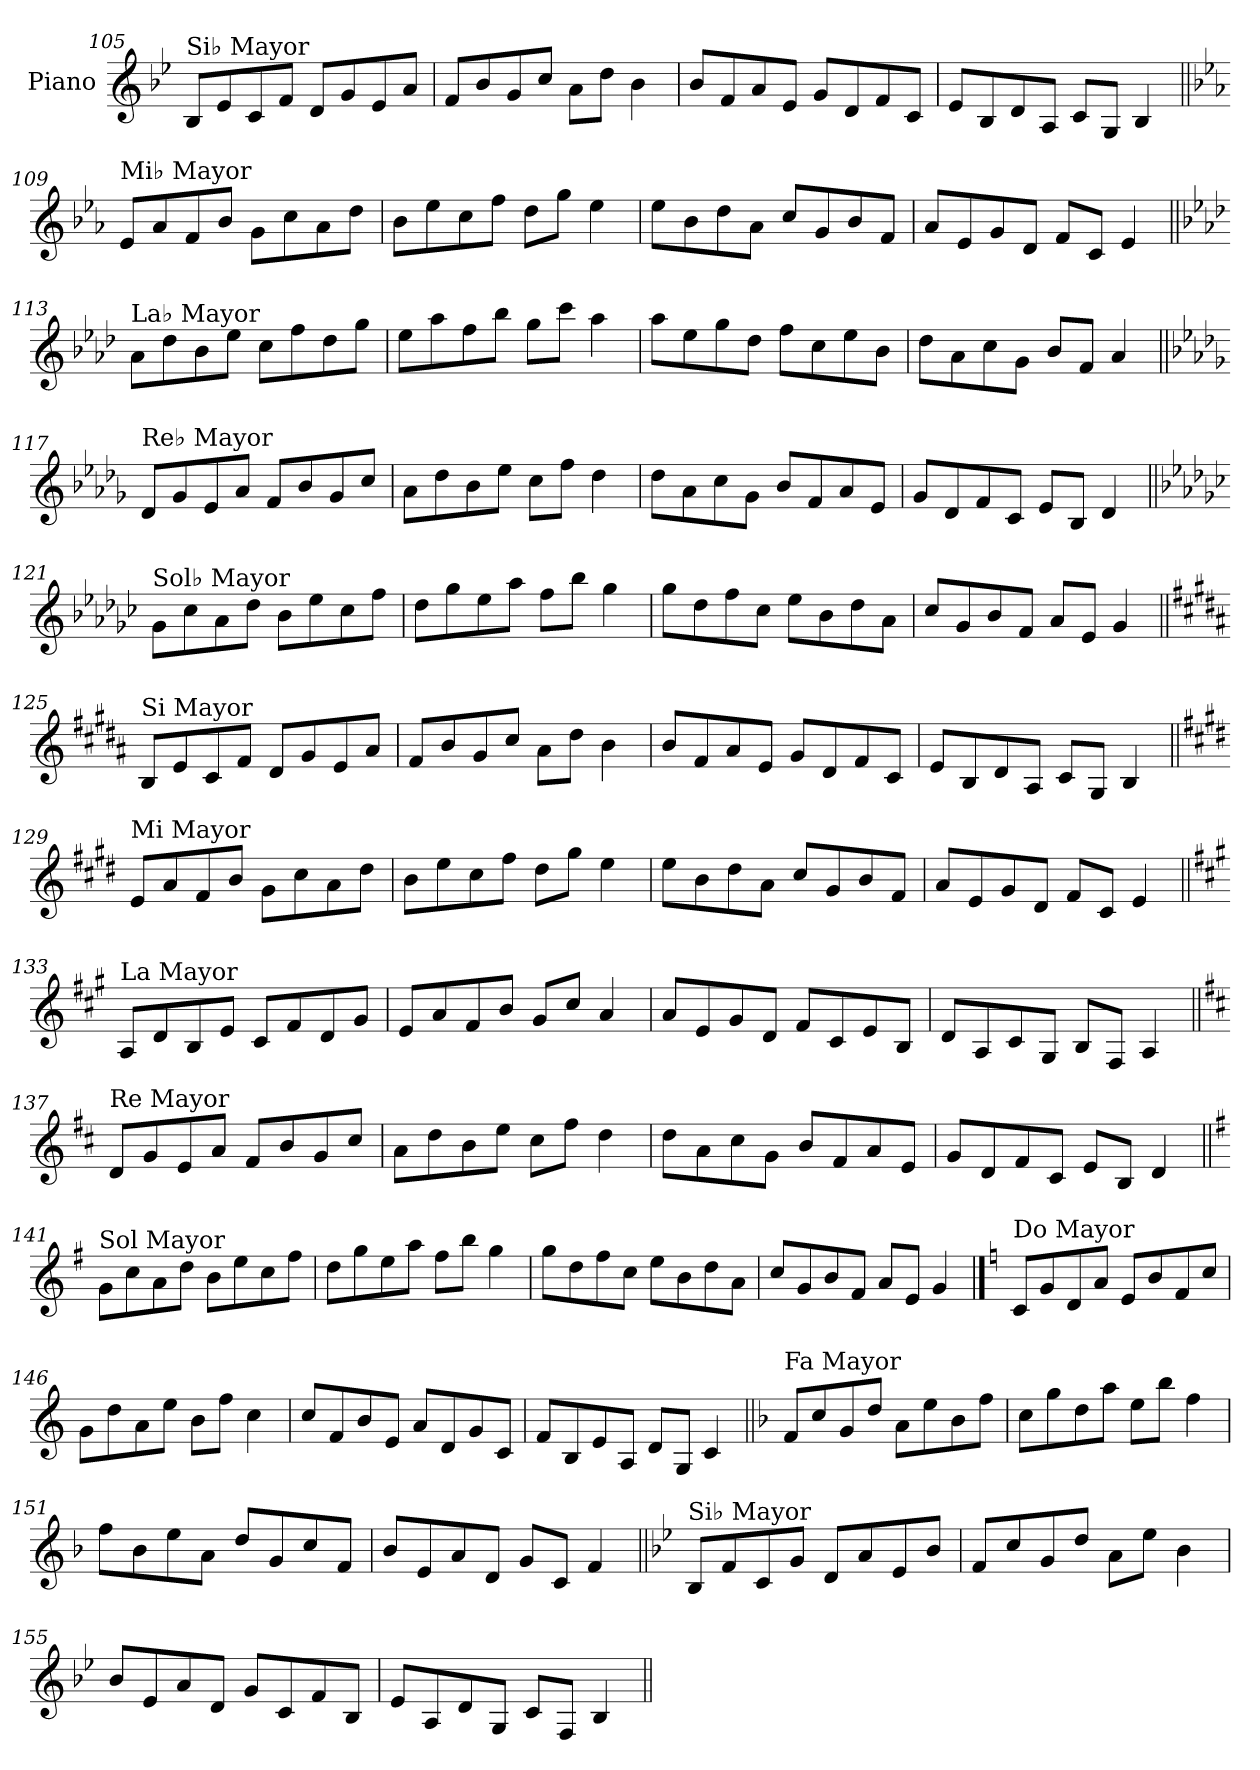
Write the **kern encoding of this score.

**kern
*part1
*staff1
*I"Piano
*I'Pno.
!!LO:LB:g=z
*clefG2
*k[b-e-]
=105
!LO:TX:a:t=Si♭ Mayor
8B-/L
8e-/
8c/
8f/J
8d/L
8g/
8e-/
8a/J
=106
8f/L
8b-/
8g/
8cc/J
8a\L
8dd\J
4b-\
=107
8b-/L
8f/
8a/
8e-/J
8g/L
8d/
8f/
8c/J
=108
8e-/L
8B-/
8d/
8A/J
8c/L
8G/J
4B-/
!!LO:LB:g=z
=109||
*k[b-e-a-]
!LO:TX:a:t=Mi♭ Mayor
8e-/L
8a-/
8f/
8b-/J
8g\L
8cc\
8a-\
8dd\J
=110
8b-\L
8ee-\
8cc\
8ff\J
8dd\L
8gg\J
4ee-\
=111
8ee-\L
8b-\
8dd\
8a-\J
8cc/L
8g/
8b-/
8f/J
=112
8a-/L
8e-/
8g/
8d/J
8f/L
8c/J
4e-/
!!LO:LB:g=z
=113||
*k[b-e-a-d-]
!LO:TX:a:t=La♭ Mayor
8a-\L
8dd-\
8b-\
8ee-\J
8cc\L
8ff\
8dd-\
8gg\J
=114
8ee-\L
8aa-\
8ff\
8bb-\J
8gg\L
8ccc\J
4aa-\
=115
8aa-\L
8ee-\
8gg\
8dd-\J
8ff\L
8cc\
8ee-\
8b-\J
=116
8dd-\L
8a-\
8cc\
8g\J
8b-/L
8f/J
4a-/
!!LO:LB:g=z
=117||
*k[b-e-a-d-g-]
!LO:TX:a:t=Re♭ Mayor
8d-/L
8g-/
8e-/
8a-/J
8f/L
8b-/
8g-/
8cc/J
=118
8a-\L
8dd-\
8b-\
8ee-\J
8cc\L
8ff\J
4dd-\
=119
8dd-\L
8a-\
8cc\
8g-\J
8b-/L
8f/
8a-/
8e-/J
=120
8g-/L
8d-/
8f/
8c/J
8e-/L
8B-/J
4d-/
!!LO:LB:g=z
=121||
*k[b-e-a-d-g-c-]
!LO:TX:a:t=Sol♭ Mayor
8g-\L
8cc-\
8a-\
8dd-\J
8b-\L
8ee-\
8cc-\
8ff\J
=122
8dd-\L
8gg-\
8ee-\
8aa-\J
8ff\L
8bb-\J
4gg-\
=123
8gg-\L
8dd-\
8ff\
8cc-\J
8ee-\L
8b-\
8dd-\
8a-\J
=124
8cc-/L
8g-/
8b-/
8f/J
8a-/L
8e-/J
4g-/
!!LO:LB:g=z
=125||
*k[f#c#g#d#a#]
!LO:TX:a:t=Si Mayor
8B/L
8e/
8c#/
8f#/J
8d#/L
8g#/
8e/
8a#/J
=126
8f#/L
8b/
8g#/
8cc#/J
8a#\L
8dd#\J
4b\
=127
8b/L
8f#/
8a#/
8e/J
8g#/L
8d#/
8f#/
8c#/J
=128
8e/L
8B/
8d#/
8A#/J
8c#/L
8G#/J
4B/
!!LO:LB:g=z
=129||
*k[f#c#g#d#]
!LO:TX:a:t=Mi Mayor
8e/L
8a/
8f#/
8b/J
8g#\L
8cc#\
8a\
8dd#\J
=130
8b\L
8ee\
8cc#\
8ff#\J
8dd#\L
8gg#\J
4ee\
=131
8ee\L
8b\
8dd#\
8a\J
8cc#/L
8g#/
8b/
8f#/J
=132
8a/L
8e/
8g#/
8d#/J
8f#/L
8c#/J
4e/
!!LO:LB:g=z
=133||
*k[f#c#g#]
!LO:TX:a:t=La Mayor
8A/L
8d/
8B/
8e/J
8c#/L
8f#/
8d/
8g#/J
=134
8e/L
8a/
8f#/
8b/J
8g#/L
8cc#/J
4a/
=135
8a/L
8e/
8g#/
8d/J
8f#/L
8c#/
8e/
8B/J
=136
8d/L
8A/
8c#/
8G#/J
8B/L
8F#/J
4A/
!!LO:LB:g=z
=137||
*k[f#c#]
!LO:TX:a:t=Re Mayor
8d/L
8g/
8e/
8a/J
8f#/L
8b/
8g/
8cc#/J
=138
8a\L
8dd\
8b\
8ee\J
8cc#\L
8ff#\J
4dd\
=139
8dd\L
8a\
8cc#\
8g\J
8b/L
8f#/
8a/
8e/J
=140
8g/L
8d/
8f#/
8c#/J
8e/L
8B/J
4d/
!!LO:LB:g=z
=141||
*k[f#]
!LO:TX:a:t=Sol Mayor
8g\L
8cc\
8a\
8dd\J
8b\L
8ee\
8cc\
8ff#\J
=142
8dd\L
8gg\
8ee\
8aa\J
8ff#\L
8bb\J
4gg\
=143
8gg\L
8dd\
8ff#\
8cc\J
8ee\L
8b\
8dd\
8a\J
=144
8cc/L
8g/
8b/
8f#/J
8a/L
8e/J
4g/
!!LO:PB:g=z
==145
*k[]
!LO:TX:a:t=Do Mayor
8c/L
8g/
8d/
8a/J
8e/L
8b/
8f/
8cc/J
=146
8g\L
8dd\
8a\
8ee\J
8b\L
8ff\J
4cc\
=147
8cc/L
8f/
8b/
8e/J
8a/L
8d/
8g/
8c/J
=148
8f/L
8B/
8e/
8A/J
8d/L
8G/J
4c/
!!LO:LB:g=z
=149||
*k[b-]
!LO:TX:a:t=Fa Mayor
8f/L
8cc/
8g/
8dd/J
8a\L
8ee\
8b-\
8ff\J
=150
8cc\L
8gg\
8dd\
8aa\J
8ee\L
8bb-\J
4ff\
=151
8ff\L
8b-\
8ee\
8a\J
8dd/L
8g/
8cc/
8f/J
=152
8b-/L
8e/
8a/
8d/J
8g/L
8c/J
4f/
!!LO:LB:g=z
=153||
*k[b-e-]
!LO:TX:a:t=Si♭ Mayor
8B-/L
8f/
8c/
8g/J
8d/L
8a/
8e-/
8b-/J
=154
8f/L
8cc/
8g/
8dd/J
8a\L
8ee-\J
4b-\
=155
8b-/L
8e-/
8a/
8d/J
8g/L
8c/
8f/
8B-/J
=156
8e-/L
8A/
8d/
8G/J
8c/L
8F/J
4B-/
=||
*-
